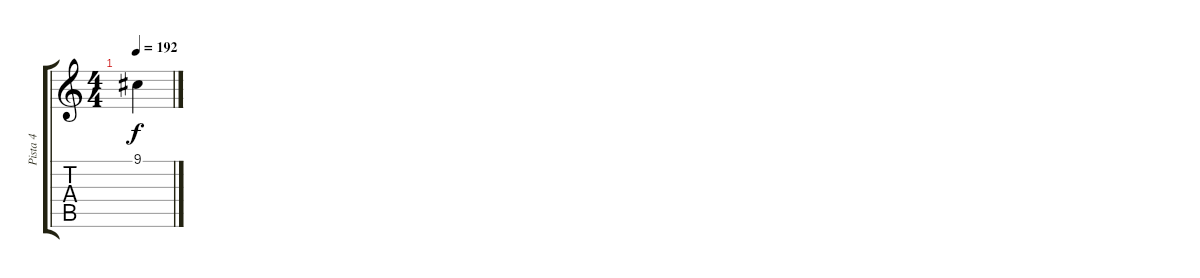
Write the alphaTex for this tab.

\track ("Pista 4" "Pista 4") {instrument flute}
\staff {score tabs}
\tuning (E4 B3 G3 D3 A2 E2) {hide}
\ts (4 4)
\tempo 192
\clef g2
\ks c
9.1.4{dy f}
